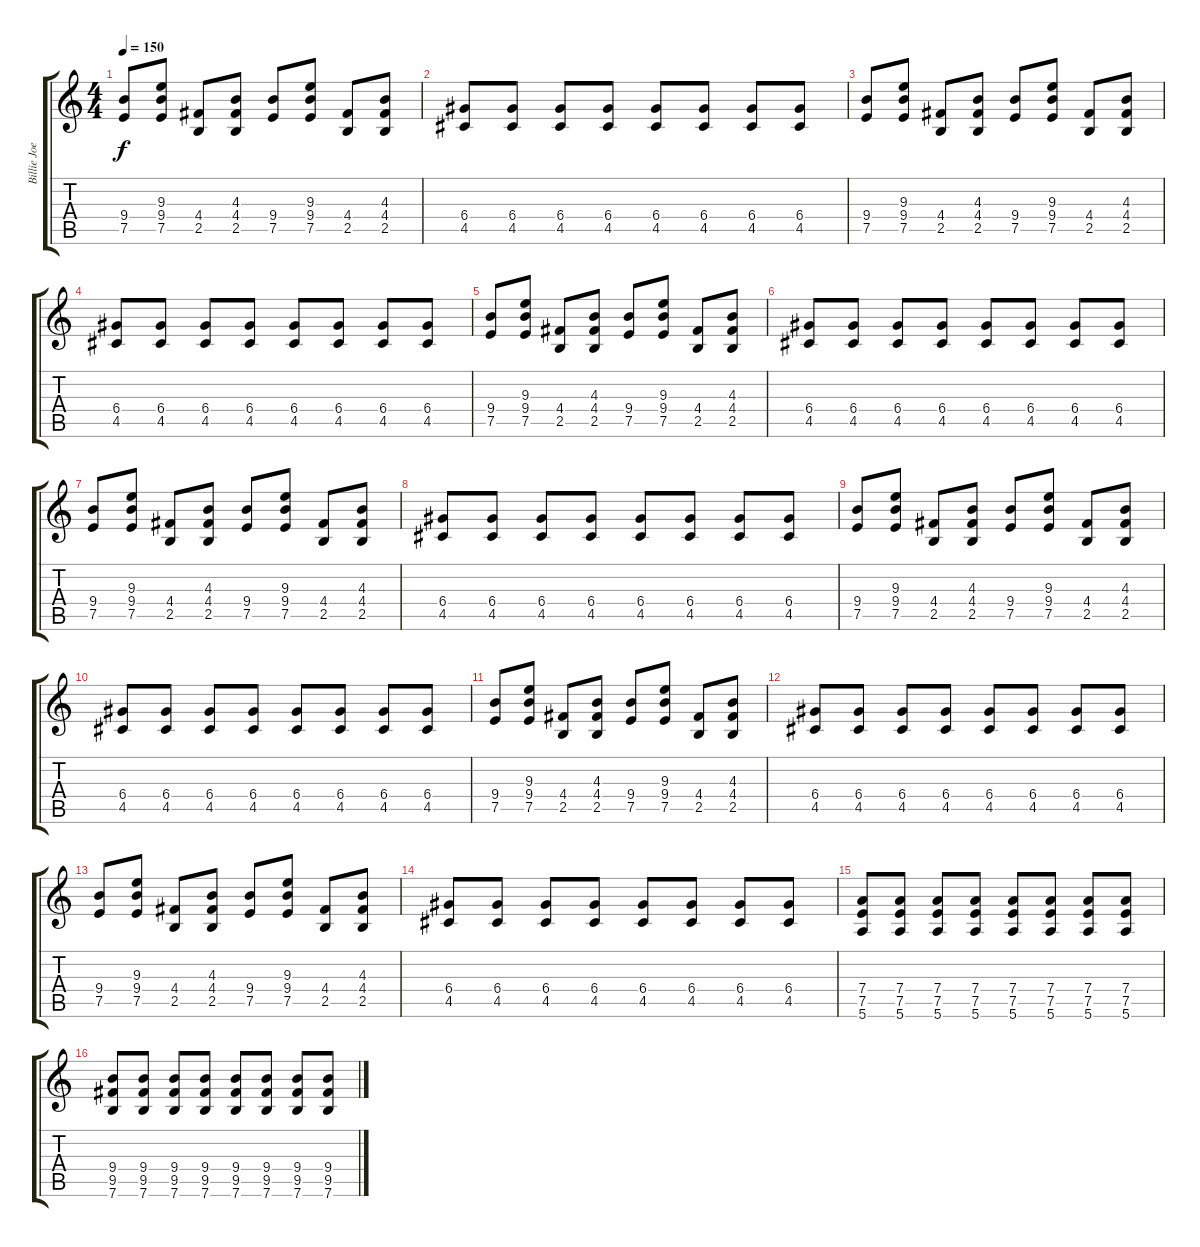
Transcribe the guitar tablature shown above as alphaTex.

\track ("Billie Joe" "Billie Joe") {instrument overdrivenguitar}
\staff {score tabs}
\tuning (E4 B3 G3 D3 A2 E2) {hide}
\ts (4 4)
\tempo 150
\clef g2
\ks c
(9.4 7.5).8{dy f} (9.3 9.4 7.5).8 (4.4 2.5).8 (4.3 4.4 2.5).8 (9.4 7.5).8 (9.3 9.4 7.5).8 (4.4 2.5).8 (4.3 4.4 2.5).8 |
(6.4 4.5).8 (6.4 4.5).8 (6.4 4.5).8 (6.4 4.5).8 (6.4 4.5).8 (6.4 4.5).8 (6.4 4.5).8 (6.4 4.5).8 |
(9.4 7.5).8 (9.3 9.4 7.5).8 (4.4 2.5).8 (4.3 4.4 2.5).8 (9.4 7.5).8 (9.3 9.4 7.5).8 (4.4 2.5).8 (4.3 4.4 2.5).8 |
(6.4 4.5).8 (6.4 4.5).8 (6.4 4.5).8 (6.4 4.5).8 (6.4 4.5).8 (6.4 4.5).8 (6.4 4.5).8 (6.4 4.5).8 |
(9.4 7.5).8 (9.3 9.4 7.5).8 (4.4 2.5).8 (4.3 4.4 2.5).8 (9.4 7.5).8 (9.3 9.4 7.5).8 (4.4 2.5).8 (4.3 4.4 2.5).8 |
(6.4 4.5).8 (6.4 4.5).8 (6.4 4.5).8 (6.4 4.5).8 (6.4 4.5).8 (6.4 4.5).8 (6.4 4.5).8 (6.4 4.5).8 |
(9.4 7.5).8 (9.3 9.4 7.5).8 (4.4 2.5).8 (4.3 4.4 2.5).8 (9.4 7.5).8 (9.3 9.4 7.5).8 (4.4 2.5).8 (4.3 4.4 2.5).8 |
(6.4 4.5).8 (6.4 4.5).8 (6.4 4.5).8 (6.4 4.5).8 (6.4 4.5).8 (6.4 4.5).8 (6.4 4.5).8 (6.4 4.5).8 |
(9.4 7.5).8 (9.3 9.4 7.5).8 (4.4 2.5).8 (4.3 4.4 2.5).8 (9.4 7.5).8 (9.3 9.4 7.5).8 (4.4 2.5).8 (4.3 4.4 2.5).8 |
(6.4 4.5).8 (6.4 4.5).8 (6.4 4.5).8 (6.4 4.5).8 (6.4 4.5).8 (6.4 4.5).8 (6.4 4.5).8 (6.4 4.5).8 |
(9.4 7.5).8 (9.3 9.4 7.5).8 (4.4 2.5).8 (4.3 4.4 2.5).8 (9.4 7.5).8 (9.3 9.4 7.5).8 (4.4 2.5).8 (4.3 4.4 2.5).8 |
(6.4 4.5).8 (6.4 4.5).8 (6.4 4.5).8 (6.4 4.5).8 (6.4 4.5).8 (6.4 4.5).8 (6.4 4.5).8 (6.4 4.5).8 |
(9.4 7.5).8 (9.3 9.4 7.5).8 (4.4 2.5).8 (4.3 4.4 2.5).8 (9.4 7.5).8 (9.3 9.4 7.5).8 (4.4 2.5).8 (4.3 4.4 2.5).8 |
(6.4 4.5).8 (6.4 4.5).8 (6.4 4.5).8 (6.4 4.5).8 (6.4 4.5).8 (6.4 4.5).8 (6.4 4.5).8 (6.4 4.5).8 |
(7.4 7.5 5.6).8 (7.4 7.5 5.6).8 (7.4 7.5 5.6).8 (7.4 7.5 5.6).8 (7.4 7.5 5.6).8 (7.4 7.5 5.6).8 (7.4 7.5 5.6).8 (7.4 7.5 5.6).8 |
(9.4 9.5 7.6).8 (9.4 9.5 7.6).8 (9.4 9.5 7.6).8 (9.4 9.5 7.6).8 (9.4 9.5 7.6).8 (9.4 9.5 7.6).8 (9.4 9.5 7.6).8 (9.4 9.5 7.6).8
